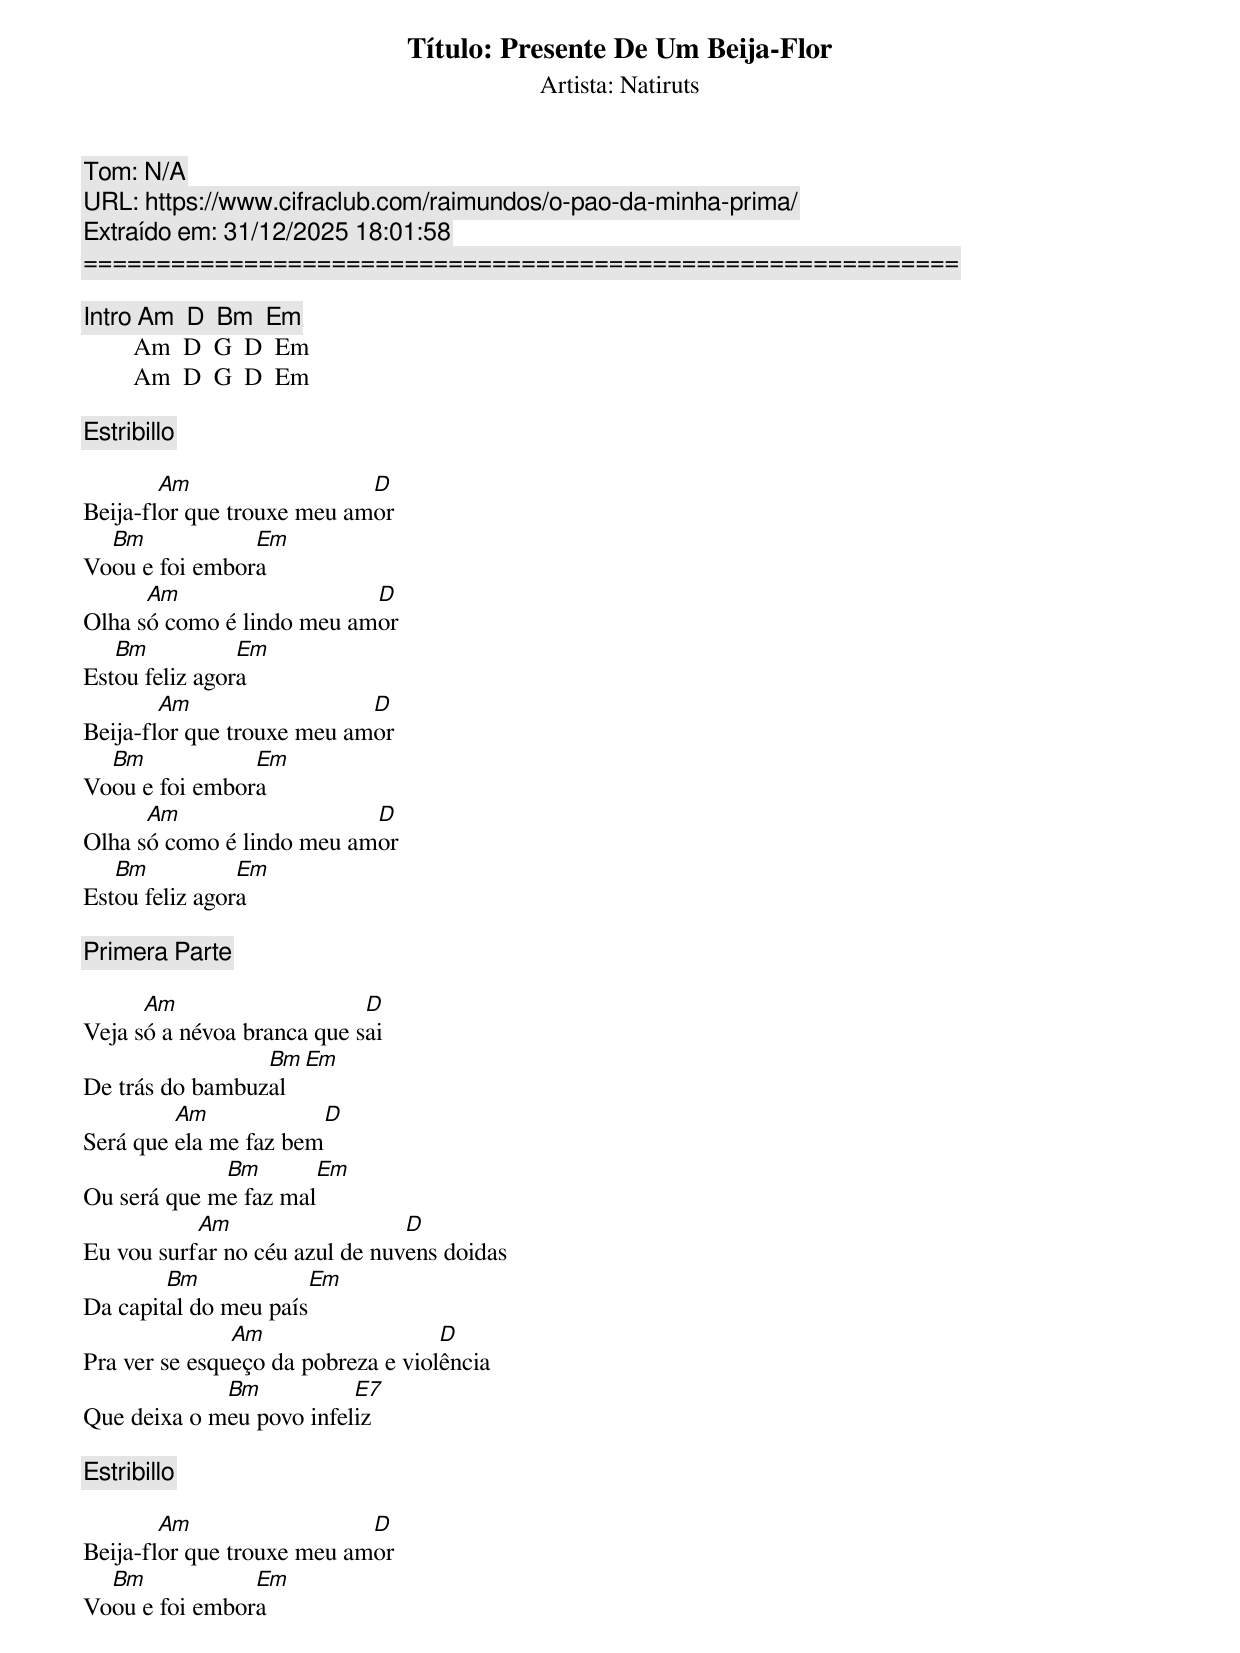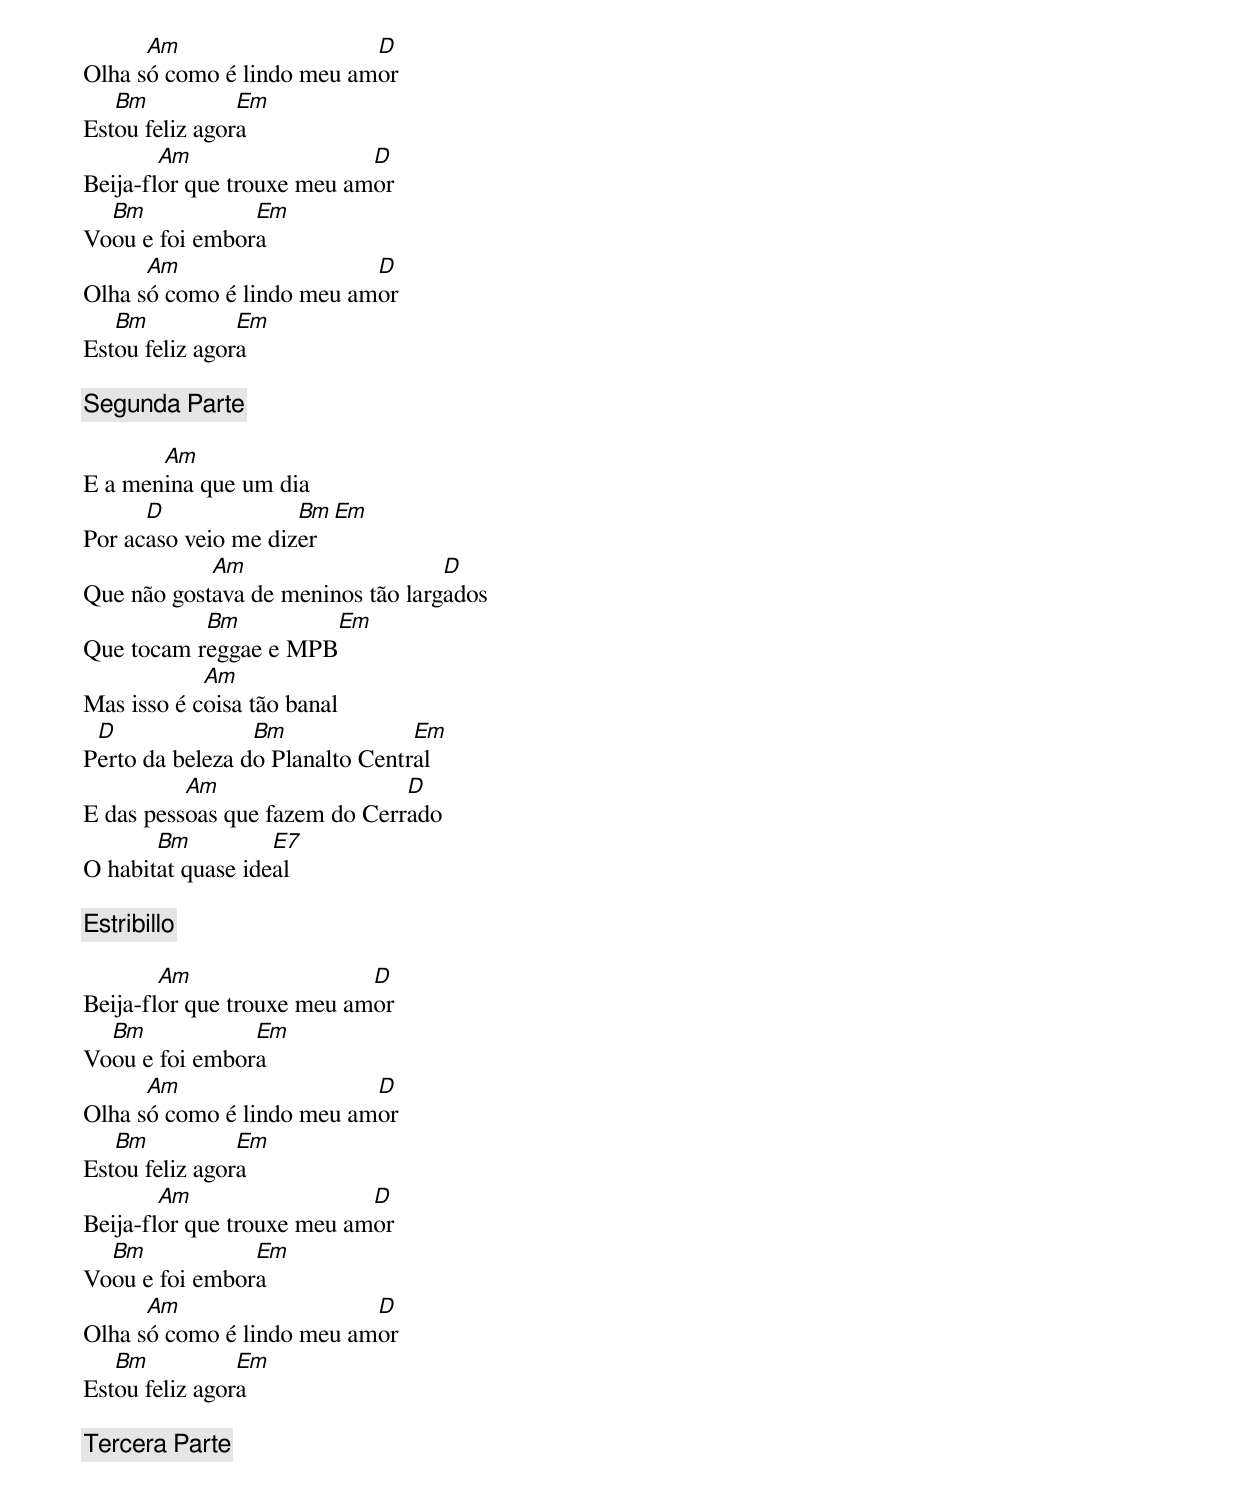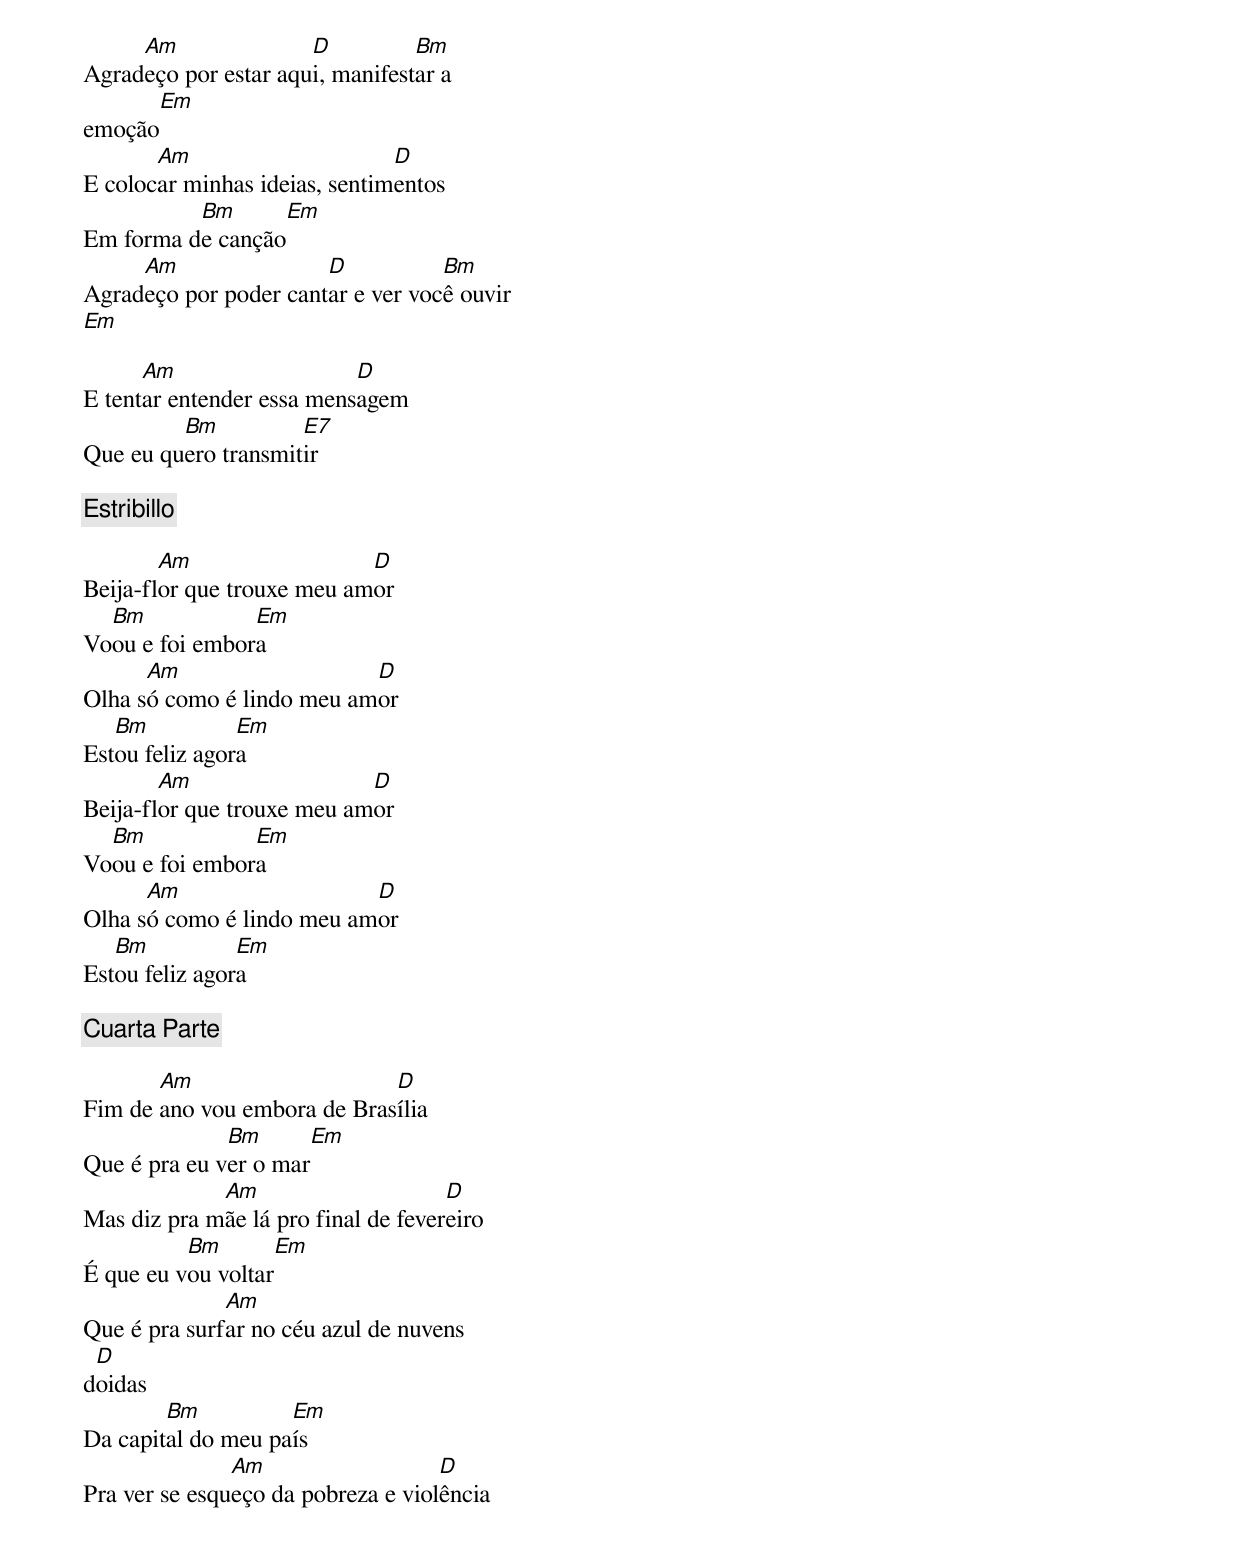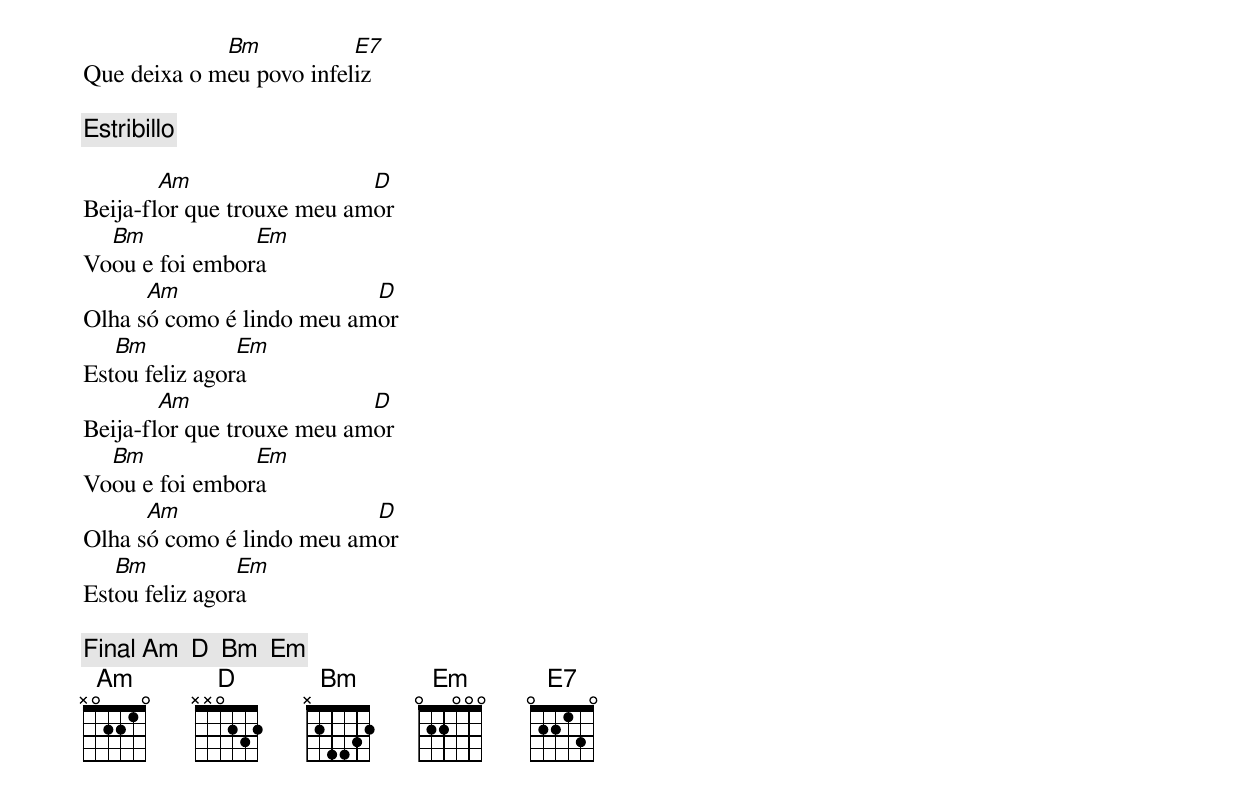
Título: Presente De Um Beija-Flor
Artista: Natiruts
Tom: N/A
URL: https://www.cifraclub.com/raimundos/o-pao-da-minha-prima/
Extraído em: 31/12/2025 18:01:58
============================================================

[Intro] Am  D  Bm  Em
        Am  D  G  D  Em
        Am  D  G  D  Em

[Estribillo]

        Am                  D
Beija-flor que trouxe meu amor
  Bm            Em
Voou e foi embora
      Am                   D
Olha só como é lindo meu amor
   Bm           Em
Estou feliz agora
        Am                  D
Beija-flor que trouxe meu amor
  Bm            Em
Voou e foi embora
      Am                   D
Olha só como é lindo meu amor
   Bm           Em
Estou feliz agora

[Primera Parte]

      Am                    D
Veja só a névoa branca que sai
                 Bm   Em
De trás do bambuzal
         Am             D
Será que ela me faz bem
             Bm        Em
Ou será que me faz mal
           Am                   D
Eu vou surfar no céu azul de nuvens doidas
        Bm             Em
Da capital do meu país
               Am                   D
Pra ver se esqueço da pobreza e violência
             Bm           E7
Que deixa o meu povo infeliz

[Estribillo]

        Am                  D
Beija-flor que trouxe meu amor
  Bm            Em
Voou e foi embora
      Am                   D
Olha só como é lindo meu amor
   Bm           Em
Estou feliz agora
        Am                  D
Beija-flor que trouxe meu amor
  Bm            Em
Voou e foi embora
      Am                   D
Olha só como é lindo meu amor
   Bm           Em
Estou feliz agora

[Segunda Parte]

       Am
E a menina que um dia
      D              Bm  Em
Por acaso veio me dizer
            Am                     D
Que não gostava de meninos tão largados
           Bm          Em
Que tocam reggae e MPB
            Am
Mas isso é coisa tão banal
 D               Bm              Em
Perto da beleza do Planalto Central
          Am                   D
E das pessoas que fazem do Cerrado
       Bm          E7
O habitat quase ideal

[Estribillo]

        Am                  D
Beija-flor que trouxe meu amor
  Bm            Em
Voou e foi embora
      Am                   D
Olha só como é lindo meu amor
   Bm           Em
Estou feliz agora
        Am                  D
Beija-flor que trouxe meu amor
  Bm            Em
Voou e foi embora
      Am                   D
Olha só como é lindo meu amor
   Bm           Em
Estou feliz agora

[Tercera Parte]

     Am               D          Bm
Agradeço por estar aqui, manifestar a
       Em
emoção
       Am                      D
E colocar minhas ideias, sentimentos
          Bm       Em
Em forma de canção
     Am                D           Bm
Agradeço por poder cantar e ver você ouvir
Em

      Am                   D
E tentar entender essa mensagem
         Bm          E7
Que eu quero transmitir

[Estribillo]

        Am                  D
Beija-flor que trouxe meu amor
  Bm            Em
Voou e foi embora
      Am                   D
Olha só como é lindo meu amor
   Bm           Em
Estou feliz agora
        Am                  D
Beija-flor que trouxe meu amor
  Bm            Em
Voou e foi embora
      Am                   D
Olha só como é lindo meu amor
   Bm           Em
Estou feliz agora

[Cuarta Parte]

       Am                    D
Fim de ano vou embora de Brasília
              Bm       Em
Que é pra eu ver o mar
             Am                      D
Mas diz pra mãe lá pro final de fevereiro
          Bm        Em
É que eu vou voltar
              Am
Que é pra surfar no céu azul de nuvens
 D
doidas
        Bm          Em
Da capital do meu país
               Am                   D
Pra ver se esqueço da pobreza e violência
             Bm           E7
Que deixa o meu povo infeliz

[Estribillo]

        Am                  D
Beija-flor que trouxe meu amor
  Bm            Em
Voou e foi embora
      Am                   D
Olha só como é lindo meu amor
   Bm           Em
Estou feliz agora
        Am                  D
Beija-flor que trouxe meu amor
  Bm            Em
Voou e foi embora
      Am                   D
Olha só como é lindo meu amor
   Bm           Em
Estou feliz agora

[Final] Am  D  Bm  Em
